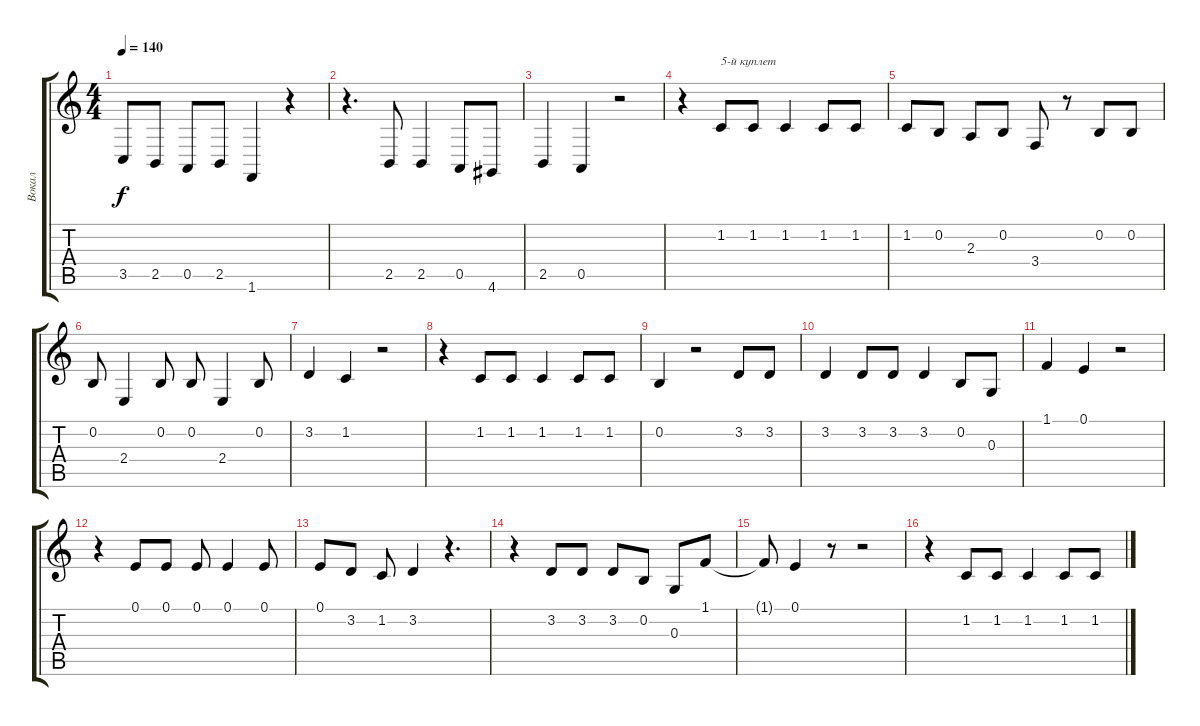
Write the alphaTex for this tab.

\track ("Вокал" "Вокал") {instrument oboe}
\staff {score tabs}
\tuning (E4 B3 G3 D3 A2 E2) {hide}
\ts (4 4)
\tempo 140
\clef g2
\ks c
3.5.8{dy f} 2.5.8 0.5.8 2.5.8 1.6.4 r.4 |
r.4{d} 2.5.8 2.5.4 0.5.8 4.6.8 |
2.5.4 0.5.4 r.2 |
r.4 1.2.8{txt "5-й куплет"} 1.2.8 1.2.4 1.2.8 1.2.8 |
1.2.8 0.2.8 2.3.8 0.2.8 3.4.8 r.8 0.2.8 0.2.8 |
0.2.8 2.4.4 0.2.8 0.2.8 2.4.4 0.2.8 |
3.2.4 1.2.4 r.2 |
r.4 1.2.8 1.2.8 1.2.4 1.2.8 1.2.8 |
0.2.4 r.2 3.2.8 3.2.8 |
3.2.4 3.2.8 3.2.8 3.2.4 0.2.8 0.3.8 |
1.1.4 0.1.4 r.2 |
r.4 0.1.8 0.1.8 0.1.8 0.1.4 0.1.8 |
0.1.8 3.2.8 1.2.8 3.2.4 r.4{d} |
r.4 3.2.8 3.2.8 3.2.8 0.2.8 0.3.8 1.1.8 |
1.1{t}.8 0.1.4 r.8 r.2 |
r.4 1.2.8 1.2.8 1.2.4 1.2.8 1.2.8
